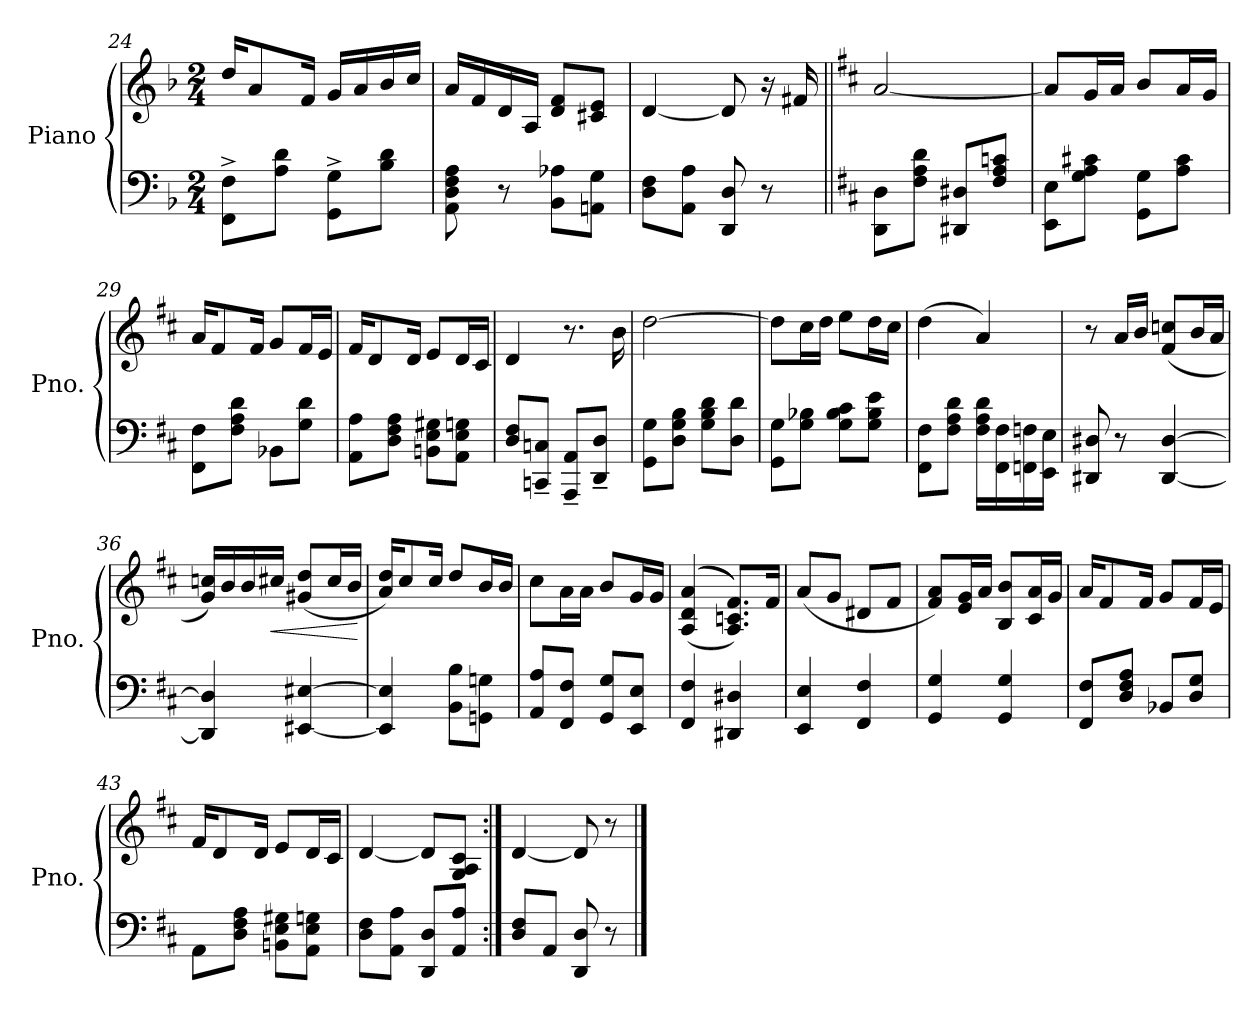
**kern	**kern	**dynam
*part1	*part1	*part1
*staff2	*staff1	*staff1/2
*I"Piano	*	*
*I'Pno.	*	*
*clefF4	*clefG2	*
*k[b-]	*k[b-]	*
*M2/4	*M2/4	*
=24	=24	=24
8FF\^ 8F\^L	16dd/KL	.
.	8a/	.
8A\ 8d\J	.	.
.	16f/Jk	.
8GG\^ 8G\^L	16g/LL	.
.	16a/	.
8B-\ 8d\J	16b-/	.
.	16cc/JJ	.
=25	=25	=25
8AA\ 8D\ 8F\ 8A\	16a/LL	.
.	16f/	.
8r	16d/	.
.	16A/JJ	.
8BB-\ 8A-X\L	8d/ 8f/L	.
8AAn\ 8G\J	8c#X/ 8e/J	.
=26	=26	=26
8D\ 8F\L	[4d/	.
8AA\ 8A\J	.	.
8DD/ 8D/	8d/]	.
8r	16r	.
.	16f#X/	.
=27||	=27||	=27||
*k[f#c#]	*k[f#c#]	*
8DD\ 8D\L	[2a/	.
8F#\ 8A\ 8d\J	.	.
8DD#X/ 8D#X/L	.	.
8F#/ 8A/ 8cn/J	.	.
=28	=28	=28
8EE\ 8E\L	8a/L]	.
8G\ 8A\ 8c#X\J	16g/L	.
.	16a/JJ	.
8GG\ 8G\L	8b/L	.
8A\ 8c#\J	16a/L	.
.	16g/JJ	.
!!LO:PB:g=z
=29	=29	=29
8FF#\ 8F#\L	16a/KL	.
.	8f#/	.
8F#\ 8A\ 8d\J	.	.
.	16f#/Jk	.
8BB-X\L	8g/L	.
8G\ 8d\J	16f#/L	.
.	16e/JJ	.
=30	=30	=30
8AA\ 8A\L	16f#/KL	.
.	8d/	.
8D\ 8F#\ 8A\J	.	.
.	16d/Jk	.
8BBn\ 8E\ 8G#X\L	8e/L	.
8AA\ 8E\ 8Gn\J	16d/L	.
.	16c#/JJ	.
=31	=31	=31
8D/ 8F#/L	4d/	.
8CCn/~ 8Cn/~J	.	.
8AAA/~ 8AA/~L	8.r	.
8DD/~ 8D/~J	.	.
.	16b\	.
=32	=32	=32
8GG\ 8G\L	[2dd\	.
8D\ 8G\ 8B\J	.	.
8G\ 8B\ 8d\L	.	.
8D\ 8d\J	.	.
=33	=33	=33
8GG\ 8G\L	8dd\L]	.
8G\ 8B-X\J	16cc#\L	.
.	16dd\JJ	.
8G\ 8B-\ 8c#\L	8ee\L	.
8G\ 8B-\ 8e\J	16dd\L	.
.	16cc#\JJ	.
=34	=34	=34
8FF#\ 8F#\L	(4dd\	.
8F#\ 8A\ 8d\J	.	.
16F#\ 16A\ 16d\LL	4a/)	.
16FF#\ 16F#\	.	.
16FFn\ 16Fn\	.	.
16EE\ 16E\JJ	.	.
!!LO:LB:g=z
=35	=35	=35
8DD#X/ 8D#X/	8r	.
8r	16a/LL	.
.	16b/JJ	.
[4DD#/ [4D#/	(8f#/ 8ccn/L	.
.	16b/L	.
.	16a/JJ	.
=36	=36	=36
4DD#/] 4D#/]	16g/ 16ccn/LL)	.
.	16b/	.
.	16b/	.
!	!	!LO:HP:b
.	16cc#X/JJ	<
[4EE#X/ [4E#X/	(8g#X/ 8dd/L	.
.	16cc#/L	.
.	16b/JJ	.
.	.	[
=37	=37	=37
4EE#/] 4E#/]	16a/ 16dd/KL)	.
.	8cc#/	.
.	16cc#/Jk	.
8BB\ 8B\L	8dd/L	.
8GGn\ 8Gn\J	16b/L	.
.	16b/JJ	.
=38	=38	=38
8AA/ 8A/L	8cc#\L	.
8FF#/ 8F#/J	16a\L	.
.	16a\JJ	.
8GG/ 8G/L	8b/L	.
8EE/ 8E/J	16g/L	.
.	16g/JJ	.
=39	=39	=39
4FF#/ 4F#/	((>(>4A/ 4d/ 4a/	.
4DD#X/ 4D#X/	8.A/ 8.cn/ 8.f#/L)))	.
.	16f#/Jk	.
=40	=40	=40
4EE/ 4E/	(>8a/L	.
.	8g/J	.
4FF#/ 4F#/	8d#X/L	.
.	8f#/J	.
!!LO:LB:g=z
=41	=41	=41
4GG/ 4G/	8f#/ 8a/L)	.
.	16e/ 16g/L	.
.	16a/JJ	.
4GG/ 4G/	8B/ 8b/L	.
.	16c#/ 16a/L	.
.	16g/JJ	.
=42	=42	=42
8FF#/ 8F#/L	16a/KL	.
.	8f#/	.
8D/ 8F#/ 8A/J	.	.
.	16f#/Jk	.
8BB-X/L	8g/L	.
8D/ 8G/J	16f#/L	.
.	16e/JJ	.
=43	=43	=43
8AA\L	16f#/KL	.
.	8d/	.
8D\ 8F#\ 8A\J	.	.
.	16d/Jk	.
8BBn\ 8E\ 8G#X\L	8e/L	.
8AA\ 8E\ 8Gn\J	16d/L	.
.	16c#/JJ	.
=44	=44	=44
8D\ 8F#\L	[4d/	.
8AA\ 8A\J	.	.
8DD/ 8D/L	8d/L]	.
8AA/ 8A/J	8G/ 8A/ 8c#/J	.
=45:|!	=45:|!	=45:|!
8D/ 8F#/L	[4d/	.
8AA/J	.	.
8DD/ 8D/	8d/]	.
8r	8r	.
==	==	==
*-	*-	*-
